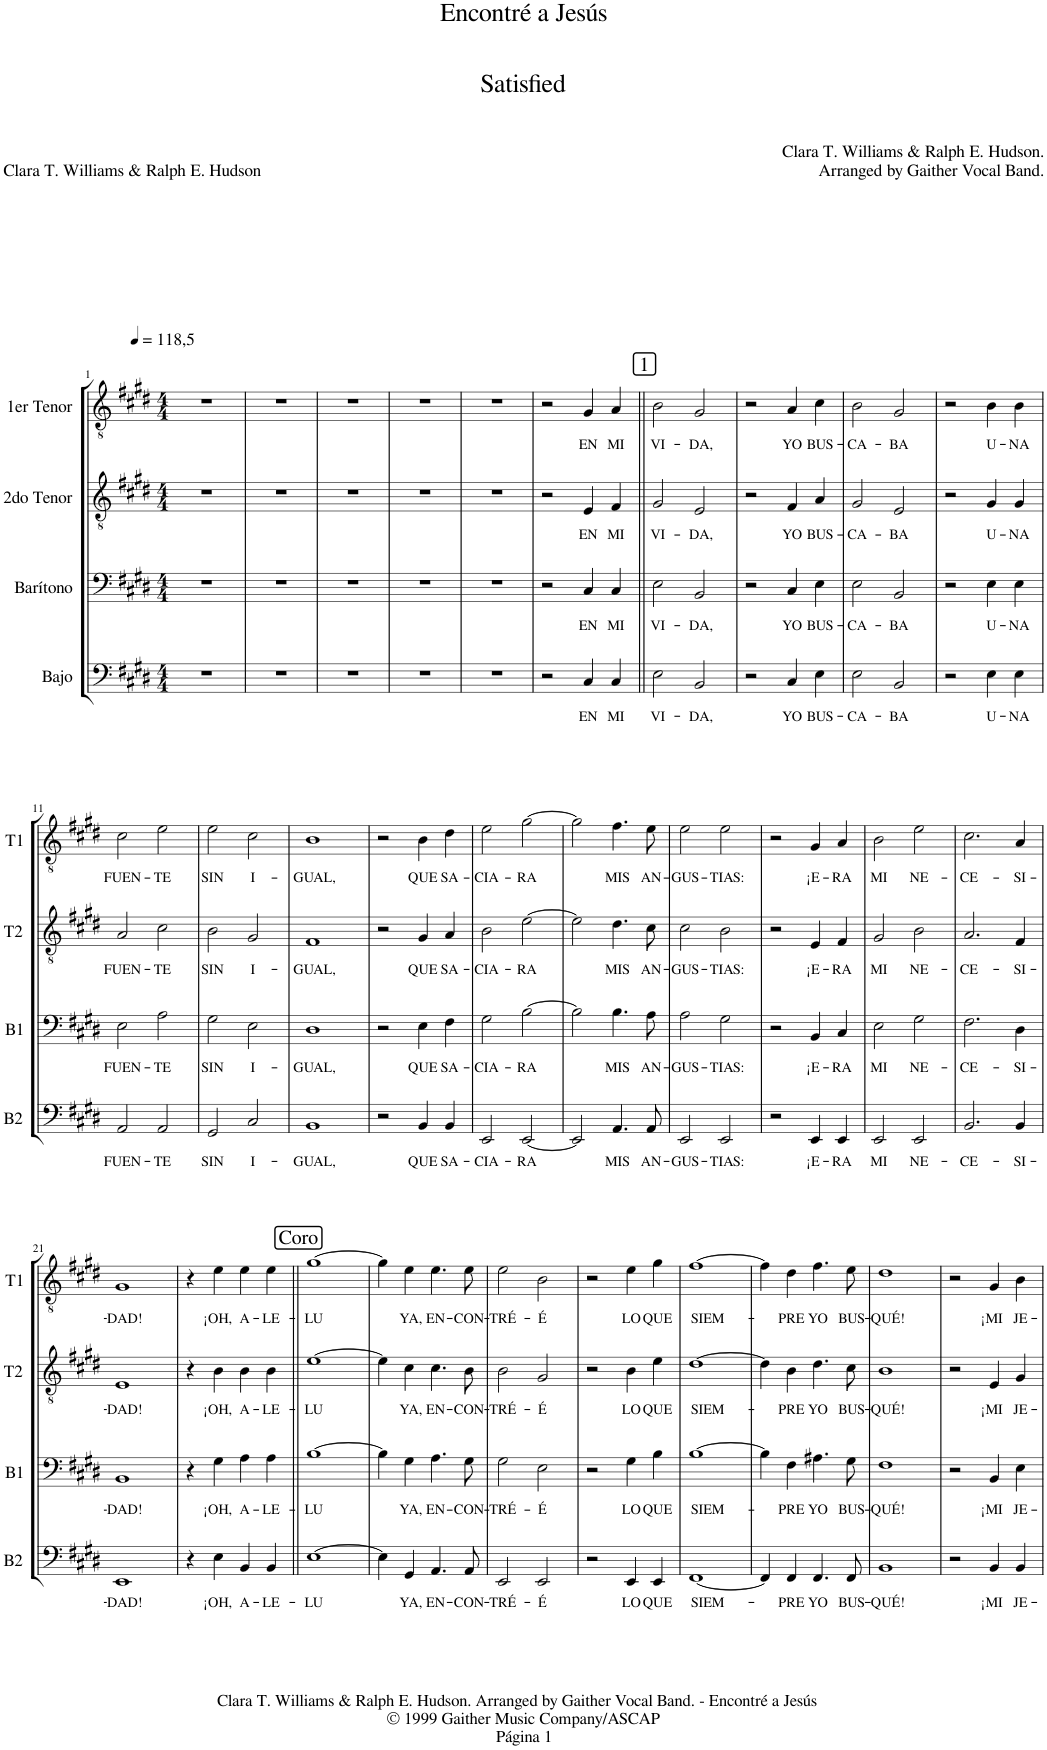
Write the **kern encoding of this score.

**kern	**text	**kern	**text	**kern	**text	**kern	**text
*part4	*part4	*part3	*part3	*part2	*part2	*part1	*part1
*staff4	*staff4	*staff3	*staff3	*staff2	*staff2	*staff1	*staff1
*I"Bajo	*	*I"Barítono	*	*I"2do Tenor	*	*I"1er Tenor	*
*I'B2	*	*I'B1	*	*I'T2	*	*I'T1	*
*clefF4	*	*clefF4	*	*clefGv2	*	*clefGv2	*
*	*	*Trd1c2	*	*Trd8c14	*	*Trd5c9	*
*k[f#c#g#d#]	*	*k[f#c#g#d#]	*	*k[f#c#g#d#]	*	*k[f#c#g#d#]	*
*M4/4	*	*M4/4	*	*M4/4	*	*M4/4	*
=1	=1	=1	=1	=1	=1	=1	=1
1r	.	1r	.	1r	.	1r	.
=2	=2	=2	=2	=2	=2	=2	=2
1r	.	1r	.	1r	.	1r	.
=3	=3	=3	=3	=3	=3	=3	=3
1r	.	1r	.	1r	.	1r	.
=4	=4	=4	=4	=4	=4	=4	=4
1r	.	1r	.	1r	.	1r	.
=5	=5	=5	=5	=5	=5	=5	=5
1r	.	1r	.	1r	.	1r	.
=6	=6	=6	=6	=6	=6	=6	=6
2r	.	2r	.	2r	.	2r	.
!	!LO:LY:b	!	!LO:LY:b	!	!LO:LY:b	!	!LO:LY:b
4C#/	EN	4C#/	EN	4E/	EN	4G#/	EN
!	!LO:LY:b	!	!LO:LY:b	!	!LO:LY:b	!	!LO:LY:b
4C#/	MI	4C#/	MI	4F#/	MI	4A/	MI
!!LO:REH:place=s1:a:cj:fs=14:t=1
=7||	=7||	=7||	=7||	=7||	=7||	=7||	=7||
!	!LO:LY:b	!	!LO:LY:b	!	!LO:LY:b	!	!LO:LY:b
2E\	VI-	2E\	VI-	2G#/	VI-	2B\	VI-
!	!LO:LY:b	!	!LO:LY:b	!	!LO:LY:b	!	!LO:LY:b
2BB/	-DA,	2BB/	-DA,	2E/	-DA,	2G#/	-DA,
=8	=8	=8	=8	=8	=8	=8	=8
2r	.	2r	.	2r	.	2r	.
!	!LO:LY:b	!	!LO:LY:b	!	!LO:LY:b	!	!LO:LY:b
4C#/	YO	4C#/	YO	4F#/	YO	4A/	YO
!	!LO:LY:b	!	!LO:LY:b	!	!LO:LY:b	!	!LO:LY:b
4E\	BUS-	4E\	BUS-	4A/	BUS-	4c#\	BUS-
=9	=9	=9	=9	=9	=9	=9	=9
!	!LO:LY:b	!	!LO:LY:b	!	!LO:LY:b	!	!LO:LY:b
2E\	-CA-	2E\	-CA-	2G#/	-CA-	2B\	-CA-
!	!LO:LY:b	!	!LO:LY:b	!	!LO:LY:b	!	!LO:LY:b
2BB/	-BA	2BB/	-BA	2E/	-BA	2G#/	-BA
=10	=10	=10	=10	=10	=10	=10	=10
2r	.	2r	.	2r	.	2r	.
!	!LO:LY:b	!	!LO:LY:b	!	!LO:LY:b	!	!LO:LY:b
4E\	U-	4E\	U-	4G#/	U-	4B\	U-
!	!LO:LY:b	!	!LO:LY:b	!	!LO:LY:b	!	!LO:LY:b
4E\	-NA	4E\	-NA	4G#/	-NA	4B\	-NA
!!LO:LB:g=z
=11	=11	=11	=11	=11	=11	=11	=11
!	!LO:LY:b	!	!LO:LY:b	!	!LO:LY:b	!	!LO:LY:b
2AA/	FUEN-	2E\	FUEN-	2A/	FUEN-	2c#\	FUEN-
!	!LO:LY:b	!	!LO:LY:b	!	!LO:LY:b	!	!LO:LY:b
2AA/	-TE	2A\	-TE	2c#\	-TE	2e\	-TE
=12	=12	=12	=12	=12	=12	=12	=12
!	!LO:LY:b	!	!LO:LY:b	!	!LO:LY:b	!	!LO:LY:b
2GG#/	SIN	2G#\	SIN	2B\	SIN	2e\	SIN
!	!LO:LY:b	!	!LO:LY:b	!	!LO:LY:b	!	!LO:LY:b
2C#/	I-	2E\	I-	2G#/	I-	2c#\	I-
=13	=13	=13	=13	=13	=13	=13	=13
!	!LO:LY:b	!	!LO:LY:b	!	!LO:LY:b	!	!LO:LY:b
1BB	-GUAL,	1D#	-GUAL,	1F#	-GUAL,	1B	-GUAL,
=14	=14	=14	=14	=14	=14	=14	=14
2r	.	2r	.	2r	.	2r	.
!	!LO:LY:b	!	!LO:LY:b	!	!LO:LY:b	!	!LO:LY:b
4BB/	QUE	4E\	QUE	4G#/	QUE	4B\	QUE
!	!LO:LY:b	!	!LO:LY:b	!	!LO:LY:b	!	!LO:LY:b
4BB/	SA-	4F#\	SA-	4A/	SA-	4d#\	SA-
=15	=15	=15	=15	=15	=15	=15	=15
!	!LO:LY:b	!	!LO:LY:b	!	!LO:LY:b	!	!LO:LY:b
2EE/	-CIA-	2G#\	-CIA-	2B\	-CIA-	2e\	-CIA-
!	!LO:LY:b	!	!LO:LY:b	!	!LO:LY:b	!	!LO:LY:b
[2EE/	-RA	[2B\	-RA	[2e\	-RA	[2g#\	-RA
=16	=16	=16	=16	=16	=16	=16	=16
2EE/]	.	2B\]	.	2e\]	.	2g#\]	.
!	!LO:LY:b	!	!LO:LY:b	!	!LO:LY:b	!	!LO:LY:b
4.AA/	MIS	4.B\	MIS	4.d#\	MIS	4.f#\	MIS
!	!LO:LY:b	!	!LO:LY:b	!	!LO:LY:b	!	!LO:LY:b
8AA/	AN-	8A\	AN-	8c#\	AN-	8e\	AN-
=17	=17	=17	=17	=17	=17	=17	=17
!	!LO:LY:b	!	!LO:LY:b	!	!LO:LY:b	!	!LO:LY:b
2EE/	-GUS-	2A\	-GUS-	2c#\	-GUS-	2e\	-GUS-
!	!LO:LY:b	!	!LO:LY:b	!	!LO:LY:b	!	!LO:LY:b
2EE/	-TIAS:	2G#\	-TIAS:	2B\	-TIAS:	2e\	-TIAS:
=18	=18	=18	=18	=18	=18	=18	=18
2r	.	2r	.	2r	.	2r	.
!	!LO:LY:b	!	!LO:LY:b	!	!LO:LY:b	!	!LO:LY:b
4EE/	¡E-	4BB/	¡E-	4E/	¡E-	4G#/	¡E-
!	!LO:LY:b	!	!LO:LY:b	!	!LO:LY:b	!	!LO:LY:b
4EE/	-RA	4C#/	-RA	4F#/	-RA	4A/	-RA
=19	=19	=19	=19	=19	=19	=19	=19
!	!LO:LY:b	!	!LO:LY:b	!	!LO:LY:b	!	!LO:LY:b
2EE/	MI	2E\	MI	2G#/	MI	2B\	MI
!	!LO:LY:b	!	!LO:LY:b	!	!LO:LY:b	!	!LO:LY:b
2EE/	NE-	2G#\	NE-	2B\	NE-	2e\	NE-
=20	=20	=20	=20	=20	=20	=20	=20
!	!LO:LY:b	!	!LO:LY:b	!	!LO:LY:b	!	!LO:LY:b
2.BB/	-CE-	2.F#\	-CE-	2.A/	-CE-	2.c#\	-CE-
!	!LO:LY:b	!	!LO:LY:b	!	!LO:LY:b	!	!LO:LY:b
4BB/	-SI-	4D#\	-SI-	4F#/	-SI-	4A/	-SI-
!!LO:LB:g=z
=21	=21	=21	=21	=21	=21	=21	=21
!	!LO:LY:b	!	!LO:LY:b	!	!LO:LY:b	!	!LO:LY:b
1EE	-DAD!	1BB	-DAD!	1E	-DAD!	1G#	-DAD!
=22	=22	=22	=22	=22	=22	=22	=22
4r	.	4r	.	4r	.	4r	.
!	!LO:LY:b	!	!LO:LY:b	!	!LO:LY:b	!	!LO:LY:b
4E\	¡OH,	4G#\	¡OH,	4B\	¡OH,	4e\	¡OH,
!	!LO:LY:b	!	!LO:LY:b	!	!LO:LY:b	!	!LO:LY:b
4BB/	A-	4A\	A-	4B\	A-	4e\	A-
!	!LO:LY:b	!	!LO:LY:b	!	!LO:LY:b	!	!LO:LY:b
4BB/	-LE-	4A\	-LE-	4B\	-LE-	4e\	-LE-
!!LO:REH:place=s1:a:cj:fs=14:t=Coro
=23||	=23||	=23||	=23||	=23||	=23||	=23||	=23||
!	!LO:LY:b	!	!LO:LY:b	!	!LO:LY:b	!	!LO:LY:b
[1E	-LU	[1B	-LU	[1e	-LU	[1g#	-LU
=24	=24	=24	=24	=24	=24	=24	=24
4E\]	.	4B\]	.	4e\]	.	4g#\]	.
!	!LO:LY:b	!	!LO:LY:b	!	!LO:LY:b	!	!LO:LY:b
4GG#/	YA,	4G#\	YA,	4c#\	YA,	4e\	YA,
!	!LO:LY:b	!	!LO:LY:b	!	!LO:LY:b	!	!LO:LY:b
4.AA/	EN-	4.A\	EN-	4.c#\	EN-	4.e\	EN-
!	!LO:LY:b	!	!LO:LY:b	!	!LO:LY:b	!	!LO:LY:b
8AA/	-CON-	8G#\	-CON-	8B\	-CON-	8e\	-CON-
=25	=25	=25	=25	=25	=25	=25	=25
!	!LO:LY:b	!	!LO:LY:b	!	!LO:LY:b	!	!LO:LY:b
2EE/	-TRÉ-	2G#\	-TRÉ-	2B\	-TRÉ-	2e\	-TRÉ-
!	!LO:LY:b	!	!LO:LY:b	!	!LO:LY:b	!	!LO:LY:b
2EE/	-É	2E\	-É	2G#/	-É	2B\	-É
=26	=26	=26	=26	=26	=26	=26	=26
2r	.	2r	.	2r	.	2r	.
!	!LO:LY:b	!	!LO:LY:b	!	!LO:LY:b	!	!LO:LY:b
4EE/	LO	4G#\	LO	4B\	LO	4e\	LO
!	!LO:LY:b	!	!LO:LY:b	!	!LO:LY:b	!	!LO:LY:b
4EE/	QUE	4B\	QUE	4e\	QUE	4g#\	QUE
=27	=27	=27	=27	=27	=27	=27	=27
!	!LO:LY:b	!	!LO:LY:b	!	!LO:LY:b	!	!LO:LY:b
[1FF#	SIEM-	[1B	SIEM-	[1d#	SIEM-	[1f#	SIEM-
=28	=28	=28	=28	=28	=28	=28	=28
4FF#/]	.	4B\]	.	4d#\]	.	4f#\]	.
!	!LO:LY:b	!	!LO:LY:b	!	!LO:LY:b	!	!LO:LY:b
4FF#/	-PRE	4F#\	-PRE	4B\	-PRE	4d#\	-PRE
!	!LO:LY:b	!	!LO:LY:b	!	!LO:LY:b	!	!LO:LY:b
4.FF#/	YO	4.A#X\	YO	4.d#\	YO	4.f#\	YO
!	!LO:LY:b	!	!LO:LY:b	!	!LO:LY:b	!	!LO:LY:b
8FF#/	BUS-	8G#\	BUS-	8c#\	BUS-	8e\	BUS-
=29	=29	=29	=29	=29	=29	=29	=29
!	!LO:LY:b	!	!LO:LY:b	!	!LO:LY:b	!	!LO:LY:b
1BB	-QUÉ!	1F#	-QUÉ!	1B	-QUÉ!	1d#	-QUÉ!
=30	=30	=30	=30	=30	=30	=30	=30
2r	.	2r	.	2r	.	2r	.
!	!LO:LY:b	!	!LO:LY:b	!	!LO:LY:b	!	!LO:LY:b
4BB/	¡MI	4BB/	¡MI	4E/	¡MI	4G#/	¡MI
!	!LO:LY:b	!	!LO:LY:b	!	!LO:LY:b	!	!LO:LY:b
4BB/	JE-	4E\	JE-	4G#/	JE-	4B\	JE-
=	=	=	=	=	=	=	=
*-	*-	*-	*-	*-	*-	*-	*-
